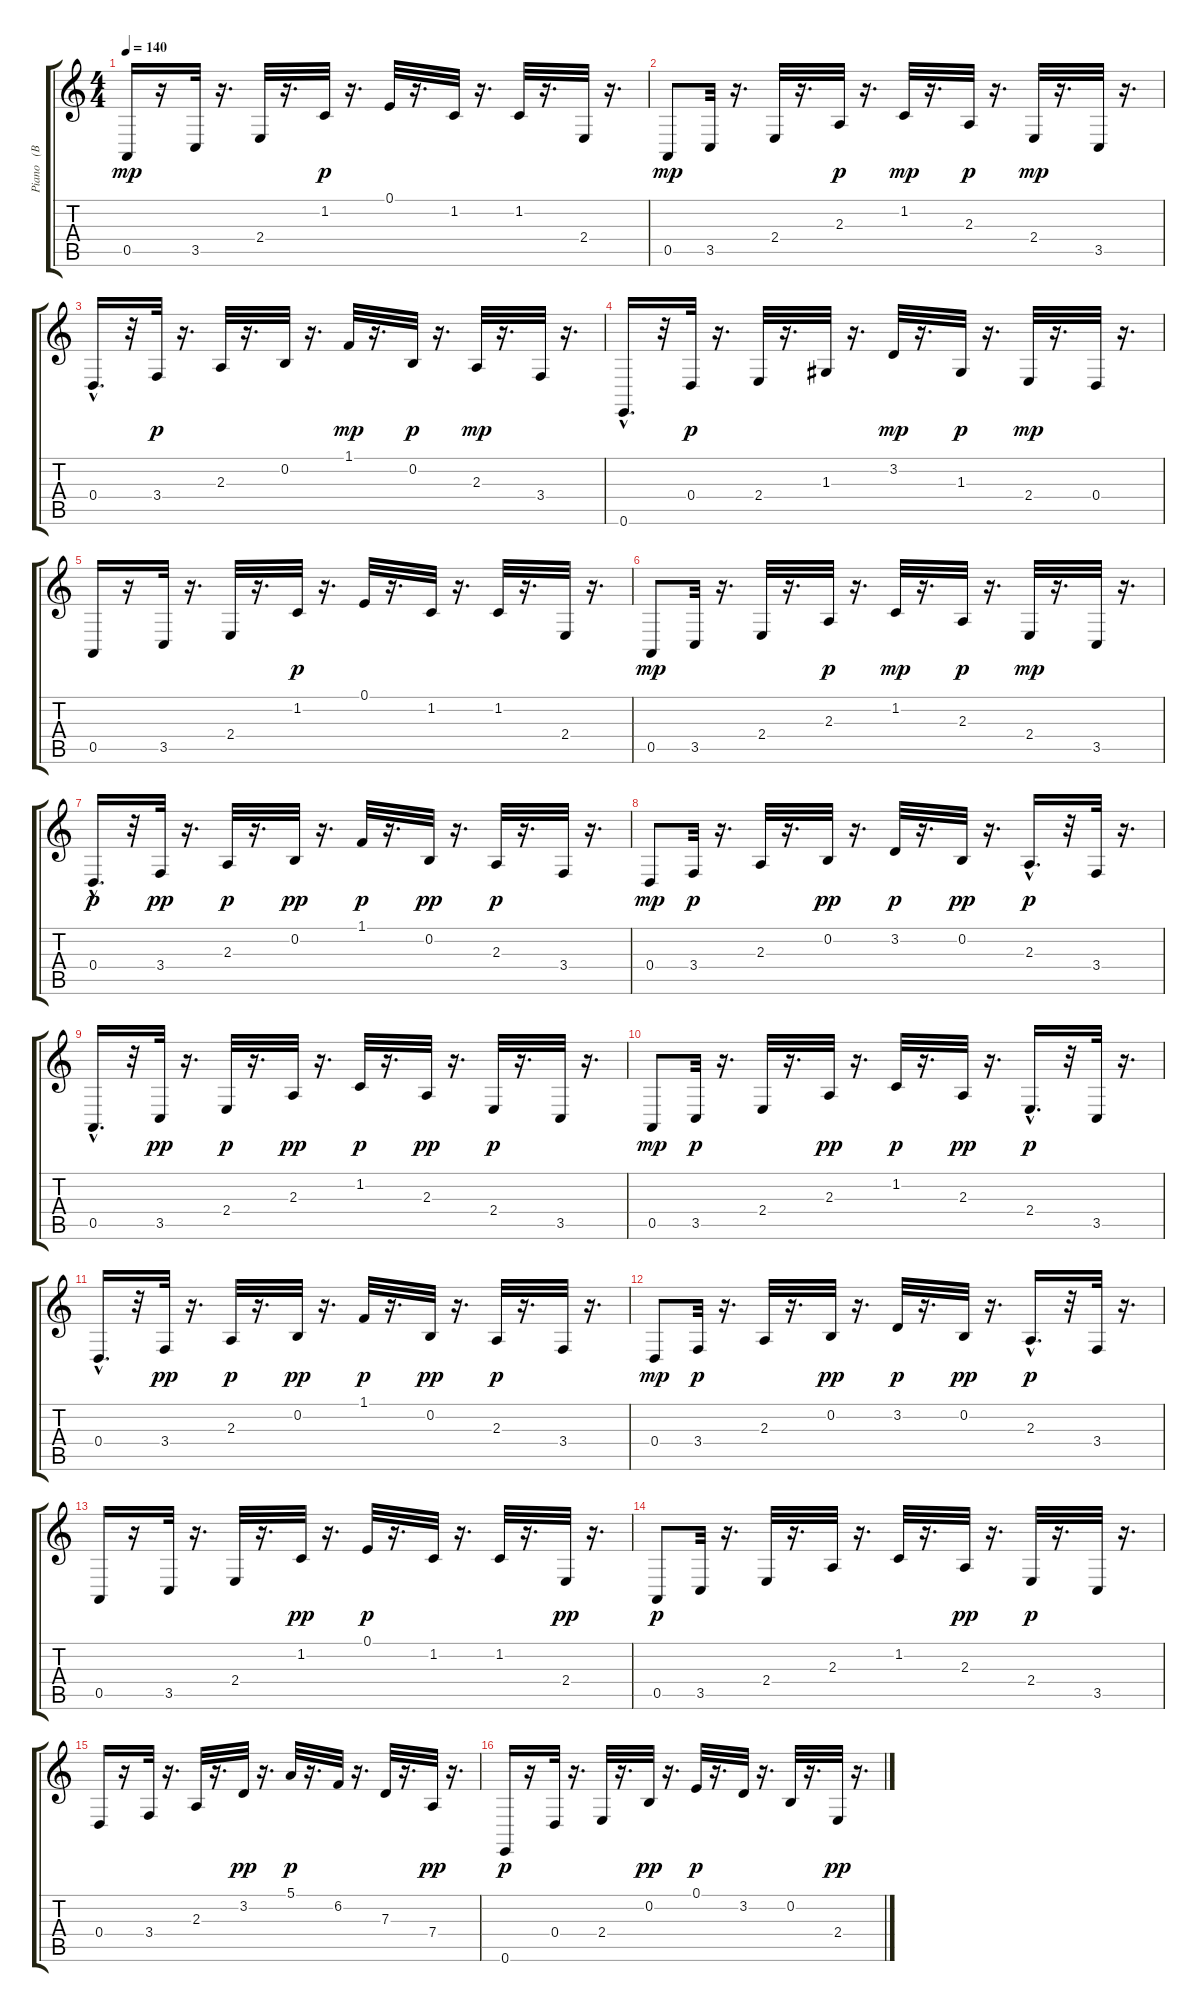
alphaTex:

\track ("Piano   (BB)" "Piano   (B") {instrument acousticgrandpiano}
\staff {score tabs}
\tuning (E4 B3 G3 D3 A2 E2) {hide}
\ts (4 4)
\tempo 140
\clef g2
\ks c
0.5.16{dy mp} r.16 3.5.32 r.16{d} 2.4.32 r.16{d} 1.2.32{dy p} r.16{d} 0.1.32 r.16{d} 1.2.32 r.16{d} 1.2.32 r.16{d} 2.4.32 r.16{d} |
0.5.8{dy mp} 3.5.32 r.16{d} 2.4.32 r.16{d} 2.3.32{dy p} r.16{d} 1.2.32{dy mp} r.16{d} 2.3.32{dy p} r.16{d} 2.4.32{dy mp} r.16{d} 3.5.32 r.16{d} |
0.4{hac}.16{d} r.32 3.4.32{dy p} r.16{d} 2.3.32 r.16{d} 0.2.32 r.16{d} 1.1.32{dy mp} r.16{d} 0.2.32{dy p} r.16{d} 2.3.32{dy mp} r.16{d} 3.4.32 r.16{d} |
0.6{hac}.16{d} r.32 0.4.32{dy p} r.16{d} 2.4.32 r.16{d} 1.3.32 r.16{d} 3.2.32{dy mp} r.16{d} 1.3.32{dy p} r.16{d} 2.4.32{dy mp} r.16{d} 0.4.32 r.16{d} |
0.5.16 r.16 3.5.32 r.16{d} 2.4.32 r.16{d} 1.2.32{dy p} r.16{d} 0.1.32 r.16{d} 1.2.32 r.16{d} 1.2.32 r.16{d} 2.4.32 r.16{d} |
0.5.8{dy mp} 3.5.32 r.16{d} 2.4.32 r.16{d} 2.3.32{dy p} r.16{d} 1.2.32{dy mp} r.16{d} 2.3.32{dy p} r.16{d} 2.4.32{dy mp} r.16{d} 3.5.32 r.16{d} |
0.4{hac}.16{d dy p} r.32 3.4.32{dy pp} r.16{d} 2.3.32{dy p} r.16{d} 0.2.32{dy pp} r.16{d} 1.1.32{dy p} r.16{d} 0.2.32{dy pp} r.16{d} 2.3.32{dy p} r.16{d} 3.4.32 r.16{d} |
0.4.8{dy mp} 3.4.32{dy p} r.16{d} 2.3.32 r.16{d} 0.2.32{dy pp} r.16{d} 3.2.32{dy p} r.16{d} 0.2.32{dy pp} r.16{d} 2.3{hac}.16{d dy p} r.32 3.4.32 r.16{d} |
0.5{hac}.16{d} r.32 3.5.32{dy pp} r.16{d} 2.4.32{dy p} r.16{d} 2.3.32{dy pp} r.16{d} 1.2.32{dy p} r.16{d} 2.3.32{dy pp} r.16{d} 2.4.32{dy p} r.16{d} 3.5.32 r.16{d} |
0.5.8{dy mp} 3.5.32{dy p} r.16{d} 2.4.32 r.16{d} 2.3.32{dy pp} r.16{d} 1.2.32{dy p} r.16{d} 2.3.32{dy pp} r.16{d} 2.4{hac}.16{d dy p} r.32 3.5.32 r.16{d} |
0.4{hac}.16{d} r.32 3.4.32{dy pp} r.16{d} 2.3.32{dy p} r.16{d} 0.2.32{dy pp} r.16{d} 1.1.32{dy p} r.16{d} 0.2.32{dy pp} r.16{d} 2.3.32{dy p} r.16{d} 3.4.32 r.16{d} |
0.4.8{dy mp} 3.4.32{dy p} r.16{d} 2.3.32 r.16{d} 0.2.32{dy pp} r.16{d} 3.2.32{dy p} r.16{d} 0.2.32{dy pp} r.16{d} 2.3{hac}.16{d dy p} r.32 3.4.32 r.16{d} |
0.5.16 r.16 3.5.32 r.16{d} 2.4.32 r.16{d} 1.2.32{dy pp} r.16{d} 0.1.32{dy p} r.16{d} 1.2.32 r.16{d} 1.2.32 r.16{d} 2.4.32{dy pp} r.16{d} |
0.5.8{dy p} 3.5.32 r.16{d} 2.4.32 r.16{d} 2.3.32 r.16{d} 1.2.32 r.16{d} 2.3.32{dy pp} r.16{d} 2.4.32{dy p} r.16{d} 3.5.32 r.16{d} |
0.4.16 r.16 3.4.32 r.16{d} 2.3.32 r.16{d} 3.2.32{dy pp} r.16{d} 5.1.32{dy p} r.16{d} 6.2.32 r.16{d} 7.3.32 r.16{d} 7.4.32{dy pp} r.16{d} |
0.6.16{dy p} r.16 0.4.32 r.16{d} 2.4.32 r.16{d} 0.2.32{dy pp} r.16{d} 0.1.32{dy p} r.16{d} 3.2.32 r.16{d} 0.2.32 r.16{d} 2.4.32{dy pp} r.16{d}
